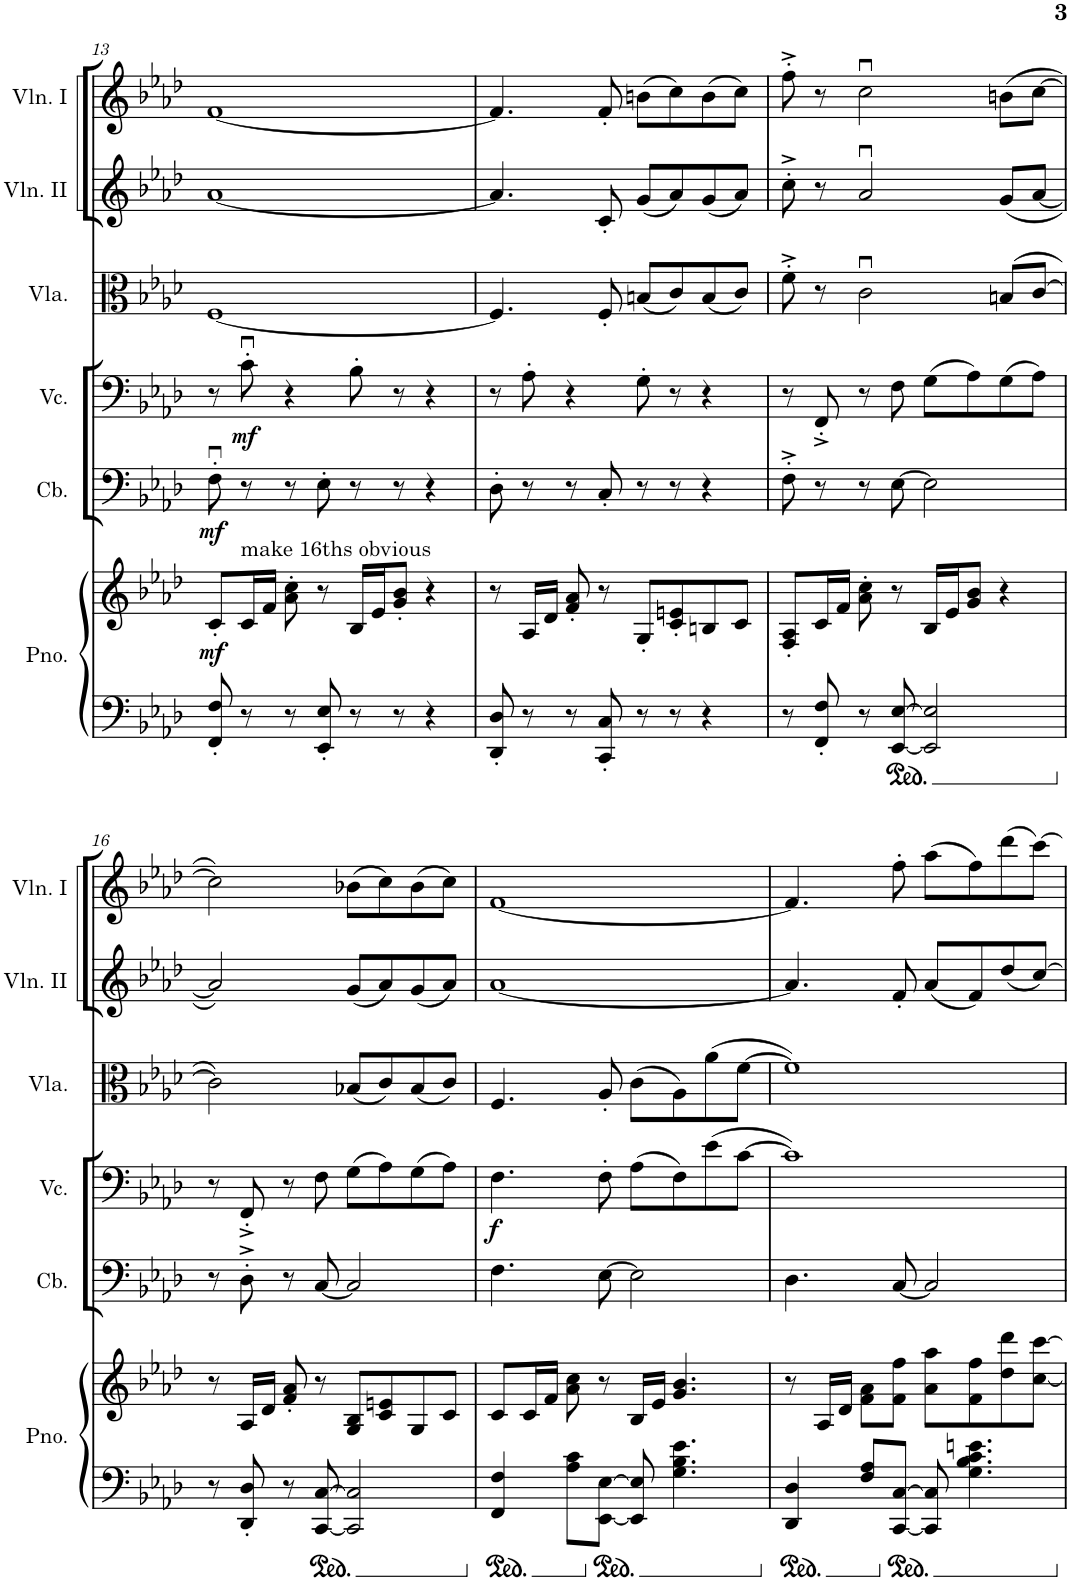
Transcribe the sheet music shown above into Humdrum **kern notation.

**kern	**kern	**dynam	**kern	**dynam	**kern	**dynam	**kern	**kern	**kern	**kern
*part7	*part7	*part7	*part6	*part6	*part5	*part5	*part4	*part3	*part2	*part1
*staff8	*staff7	*staff7/8	*staff6	*staff6	*staff5	*staff5	*staff4	*staff3	*staff2	*staff1
*I"Piano	*	*	*I"Contrabass	*	*I"Violoncello	*	*I"Viola	*I"Violin II	*I"Violin I	*I"Violin
*I'Pno.	*	*	*I'Cb.	*	*I'Vc.	*	*I'Vla.	*I'Vln. II	*I'Vln. I	*I'Vln.
!!LO:PB:g=z
*clefF4	*clefG2	*	*clefF4	*	*clefF4	*	*clefC3	*clefG2	*clefG2	*clefG2
*	*	*	*Trd7c12	*	*	*	*	*	*	*
*k[b-e-a-d-]	*k[b-e-a-d-]	*	*k[b-e-a-d-]	*	*k[b-e-a-d-]	*	*k[b-e-a-d-]	*k[b-e-a-d-]	*k[b-e-a-d-]	*k[b-e-a-d-]
*M4/4	*M4/4	*	*M4/4	*	*M4/4	*	*M4/4	*M4/4	*M4/4	*M4/4
=13	=13	=13	=13	=13	=13	=13	=13	=13	=13	=13
!	!	!LO:DY:b	!	!LO:DY:b	!	!	!	!	!	!
8FF/' 8F/'	8c'/L	mf	8Fu'\	mf	8r	.	[1F	[1a-	[1f	1r
!	!LO:TX:a:t=make 16ths obvious	!	!	!	!	!	!	!	!	!
!	!	!	!	!	!	!LO:DY:b	!	!	!	!
8r	16c/L	.	8r	.	8cu'\	mf	.	.	.	.
.	16f/JJ	.	.	.	.	.	.	.	.	.
8r	8a-\' 8cc\'	.	8r	.	4r	.	.	.	.	.
8EE-/' 8E-/'	8r	.	8E-'\	.	.	.	.	.	.	.
8r	16B-/LL	.	8r	.	8B-'\	.	.	.	.	.
.	16e-/J	.	.	.	.	.	.	.	.	.
8r	8g/' 8b-/'J	.	8r	.	8r	.	.	.	.	.
4r	4r	.	4r	.	4r	.	.	.	.	.
=14	=14	=14	=14	=14	=14	=14	=14	=14	=14	=14
8DD-/' 8D-/'	8r	.	8D-'\	.	8r	.	4.F/]	4.a-/]	4.f/]	1r
8r	16A-/LL	.	8r	.	8A-'\	.	.	.	.	.
.	16d-/JJ	.	.	.	.	.	.	.	.	.
8r	8f/' 8a-/'	.	8r	.	4r	.	.	.	.	.
8CC/' 8C/'	8r	.	8C'/	.	.	.	8F'/	8c'/	8f'/	.
8r	8G'/L	.	8r	.	8G'\	.	(8Bn/L	(8g/L	(8bn\L	.
8r	8c/' 8en/'	.	8r	.	8r	.	8c/)	8a-/)	8cc\)	.
4r	8Bn/	.	4r	.	4r	.	(8B/	(8g/	(8b\	.
.	8c/J	.	.	.	.	.	8c/J)	8a-/J)	8cc\J)	.
=15	=15	=15	=15	=15	=15	=15	=15	=15	=15	=15
8r	8F/' 8A-/'L	.	8F'^\	.	8r	.	8f'^\	8cc'^\	8ff'^\	1r
8FF/' 8F/'	16c/L	.	8r	.	8FF'^/	.	8r	8r	8r	.
.	16f/JJ	.	.	.	.	.	.	.	.	.
8r	8a-\' 8cc\'	.	8r	.	8r	.	2cu\	2a-u/	2ccu\	.
[8EE-/ [8E-/	8r	.	[8E-\	.	8F\	.	.	.	.	.
2EE-/] 2E-/]	16B-/LL	.	2E-\]	.	(8G\L	.	.	.	.	.
.	16e-/J	.	.	.	.	.	.	.	.	.
.	8g/ 8b-/J	.	.	.	8A-\)	.	.	.	.	.
.	4r	.	.	.	(8G\	.	(8Bn/L	(8g/L	(8bn\L	.
.	.	.	.	.	8A-\J)	.	[8c/J	[8a-/J	[8cc\J	.
!!LO:LB:g=z
=16	=16	=16	=16	=16	=16	=16	=16	=16	=16	=16
8r	8r	.	8r	.	8r	.	2c\])	2a-/])	2cc\])	1r
8DD-/' 8D-/'	16A-/LL	.	8D-'^\	.	8FF'^/	.	.	.	.	.
.	16d-/JJ	.	.	.	.	.	.	.	.	.
8r	8f/' 8a-/'	.	8r	.	8r	.	.	.	.	.
[8CC/ [8C/	8r	.	[8C/	.	8F\	.	.	.	.	.
2CC/] 2C/]	8G/ 8B-/L	.	2C/]	.	(8G\L	.	(8B-X/L	(8g/L	(8b-X\L	.
.	8c/ 8en/	.	.	.	8A-\)	.	8c/)	8a-/)	8cc\)	.
.	8G/	.	.	.	(8G\	.	(8B-/	(8g/	(8b-\	.
.	8c/J	.	.	.	8A-\J)	.	8c/J)	8a-/J)	8cc\J)	.
=17	=17	=17	=17	=17	=17	=17	=17	=17	=17	=17
!	!	!	!	!	!	!LO:DY:b	!	!	!	!
4FF/ 4F/	8c/L	.	4.F\	.	4.F\	f	4.F/	[1a-	[1f	1r
.	16c/L	.	.	.	.	.	.	.	.	.
.	16f/JJ	.	.	.	.	.	.	.	.	.
8A-\ 8c\L	8a-\ 8cc\	.	.	.	.	.	.	.	.	.
[8EE-\ [8E-\J	8r	.	[8E-\	.	8F'\	.	8A-'/	.	.	.
8EE-/] 8E-/]	16B-/LL	.	2E-\]	.	(8A-\L	.	(8c\L	.	.	.
.	16e-/JJ	.	.	.	.	.	.	.	.	.
4.G\ 4.B-\ 4.e-\	4.g/ 4.b-/	.	.	.	8F\)	.	8A-\)	.	.	.
.	.	.	.	.	(8e-\	.	(8a-\	.	.	.
.	.	.	.	.	[8c\J	.	[8f\J	.	.	.
=18	=18	=18	=18	=18	=18	=18	=18	=18	=18	=18
4DD-/ 4D-/	8r	.	4.D-\	.	1c])	.	1f])	4.a-/]	4.f/]	1r
.	16A-/LL	.	.	.	.	.	.	.	.	.
.	16d-/JJ	.	.	.	.	.	.	.	.	.
8F/ 8A-/L	8f\ 8a-\L	.	.	.	.	.	.	.	.	.
[8CC/ [8C/J	8f\ 8ff\J	.	[8C/	.	.	.	.	8f'/	8ff'\	.
8CC/] 8C/]	8a-\ 8aa-\L	.	2C/]	.	.	.	.	(8a-/L	(8aa-\L	.
4.G\ 4.B-\ 4.c\ 4.en\	8f\ 8ff\	.	.	.	.	.	.	8f/)	8ff\)	.
.	8dd-\ 8ddd-\	.	.	.	.	.	.	(8dd-/	(8ddd-\	.
.	[8cc\ [8ccc\J	.	.	.	.	.	.	[8cc/J)	[8ccc\J)	.
=	=	=	=	=	=	=	=	=	=	=
*-	*-	*-	*-	*-	*-	*-	*-	*-	*-	*-
